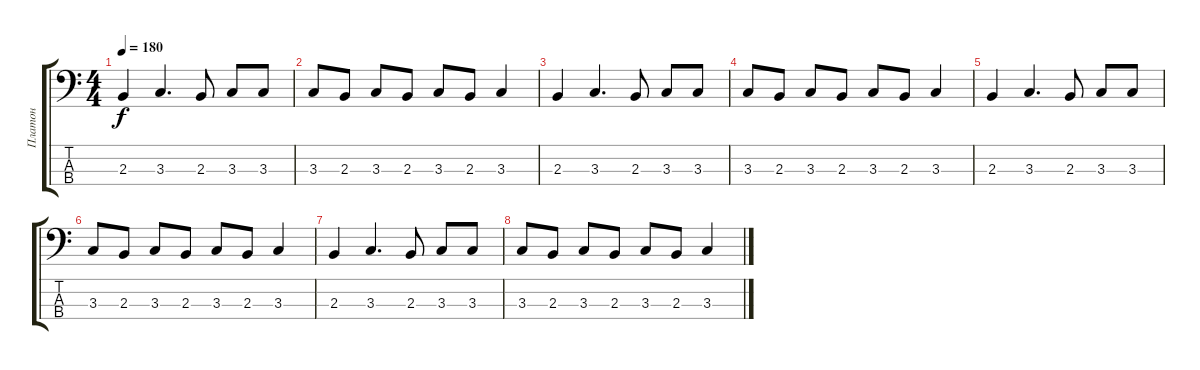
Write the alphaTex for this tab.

\track ("Платон" "Платон") {instrument electricbassfinger}
\staff {score tabs}
\tuning (G2 D2 A1 E1) {hide}
\ts (4 4)
\tempo 180
\clef f4
\ks c
2.3.4{dy f} 3.3.4{d} 2.3.8 3.3.8 3.3.8 |
3.3.8 2.3.8 3.3.8 2.3.8 3.3.8 2.3.8 3.3.4 |
2.3.4 3.3.4{d} 2.3.8 3.3.8 3.3.8 |
3.3.8 2.3.8 3.3.8 2.3.8 3.3.8 2.3.8 3.3.4 |
2.3.4 3.3.4{d} 2.3.8 3.3.8 3.3.8 |
3.3.8 2.3.8 3.3.8 2.3.8 3.3.8 2.3.8 3.3.4 |
2.3.4 3.3.4{d} 2.3.8 3.3.8 3.3.8 |
3.3.8 2.3.8 3.3.8 2.3.8 3.3.8 2.3.8 3.3.4
